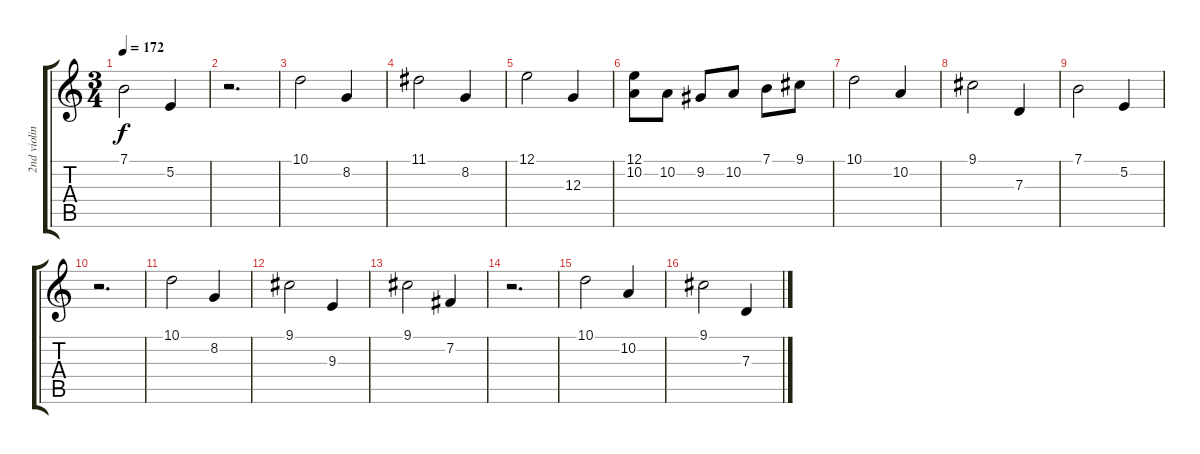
\track ("2nd violins" "2nd violin") {instrument stringensemble1}
\staff {score tabs}
\tuning (E4 B3 G3 D3 A2 E2) {hide}
\ts (3 4)
\tempo 172
\clef g2
\ks c
7.1.2{dy f} 5.2.4 |
r.2{d} |
10.1.2 8.2.4 |
11.1.2 8.2.4 |
12.1.2 12.3.4 |
(12.1 10.2).8 10.2.8 9.2.8 10.2.8 7.1.8 9.1.8 |
10.1.2 10.2.4 |
9.1.2 7.3.4 |
7.1.2 5.2.4 |
r.2{d} |
10.1.2 8.2.4 |
9.1.2 9.3.4 |
9.1.2 7.2.4 |
r.2{d} |
10.1.2 10.2.4 |
9.1.2 7.3.4
